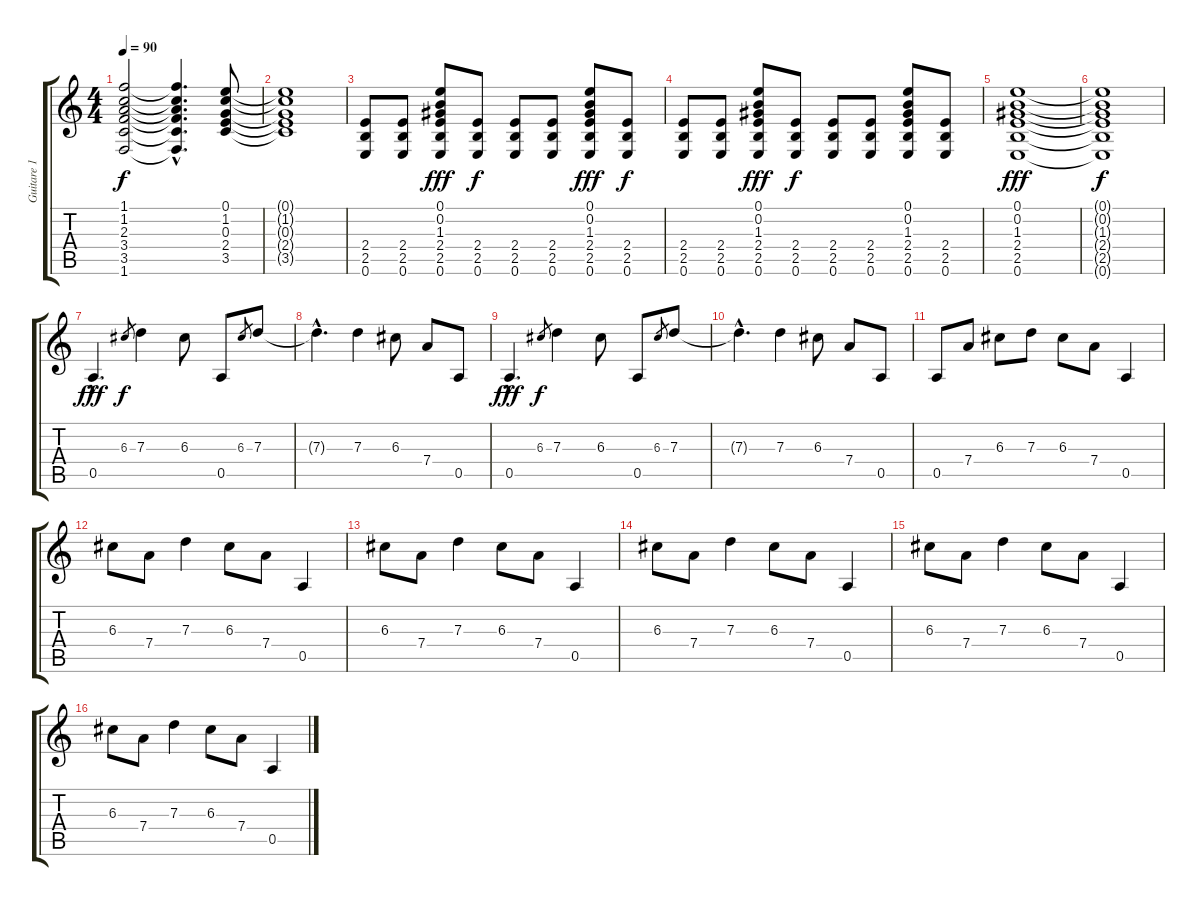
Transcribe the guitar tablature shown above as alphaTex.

\track ("Guitare 1" "Guitare 1") {instrument acousticguitarsteel}
\staff {score tabs}
\tuning (E4 B3 G3 D3 A2 E2) {hide}
\ts (4 4)
\tempo 90
\clef g2
\ks c
(1.1 1.2 2.3 3.4 3.5 1.6).2{dy f} (1.1{hac t} 1.2{hac t} 2.3{hac t} 3.4{hac t} 3.5{hac t} 1.6{hac t}).4{d} (0.1 1.2 0.3 2.4 3.5).8 |
(0.1{t} 1.2{t} 0.3{t} 2.4{t} 3.5{t}).1 |
(2.4 2.5 0.6).8 (2.4 2.5 0.6).8 (0.1 0.2 1.3 2.4 2.5 0.6).8{dy fff} (2.4 2.5 0.6).8{dy f} (2.4 2.5 0.6).8 (2.4 2.5 0.6).8 (0.1 0.2 1.3 2.4 2.5 0.6).8{dy fff} (2.4 2.5 0.6).8{dy f} |
(2.4 2.5 0.6).8 (2.4 2.5 0.6).8 (0.1 0.2 1.3 2.4 2.5 0.6).8{dy fff} (2.4 2.5 0.6).8{dy f} (2.4 2.5 0.6).8 (2.4 2.5 0.6).8 (0.1 0.2 1.3 2.4 2.5 0.6).8 (2.4 2.5 0.6).8 |
(0.1 0.2 1.3 2.4 2.5 0.6).1{dy fff} |
(0.1{t} 0.2{t} 1.3{t} 2.4{t} 2.5{t} 0.6{t}).1{dy f} |
0.5{hac}.4{d dy fff instrument acousticguitarsteel} 6.3.8{gr dy f} 7.3.4 6.3.8 0.5.8 6.3.8{gr} 7.3.8 |
7.3{hac t}.4{d} 7.3.4 6.3.8 7.4.8 0.5.8 |
0.5{hac}.4{d dy fff instrument acousticguitarsteel} 6.3.8{gr dy f} 7.3.4 6.3.8 0.5.8 6.3.8{gr} 7.3.8 |
7.3{hac t}.4{d} 7.3.4 6.3.8 7.4.8 0.5.8 |
0.5.8 7.4.8 6.3.8 7.3.8 6.3.8 7.4.8 0.5.4 |
6.3.8 7.4.8 7.3.4 6.3.8 7.4.8 0.5.4 |
6.3.8 7.4.8 7.3.4 6.3.8 7.4.8 0.5.4 |
6.3.8 7.4.8 7.3.4 6.3.8 7.4.8 0.5.4 |
6.3.8 7.4.8 7.3.4 6.3.8 7.4.8 0.5.4 |
6.3.8 7.4.8 7.3.4 6.3.8 7.4.8 0.5.4
